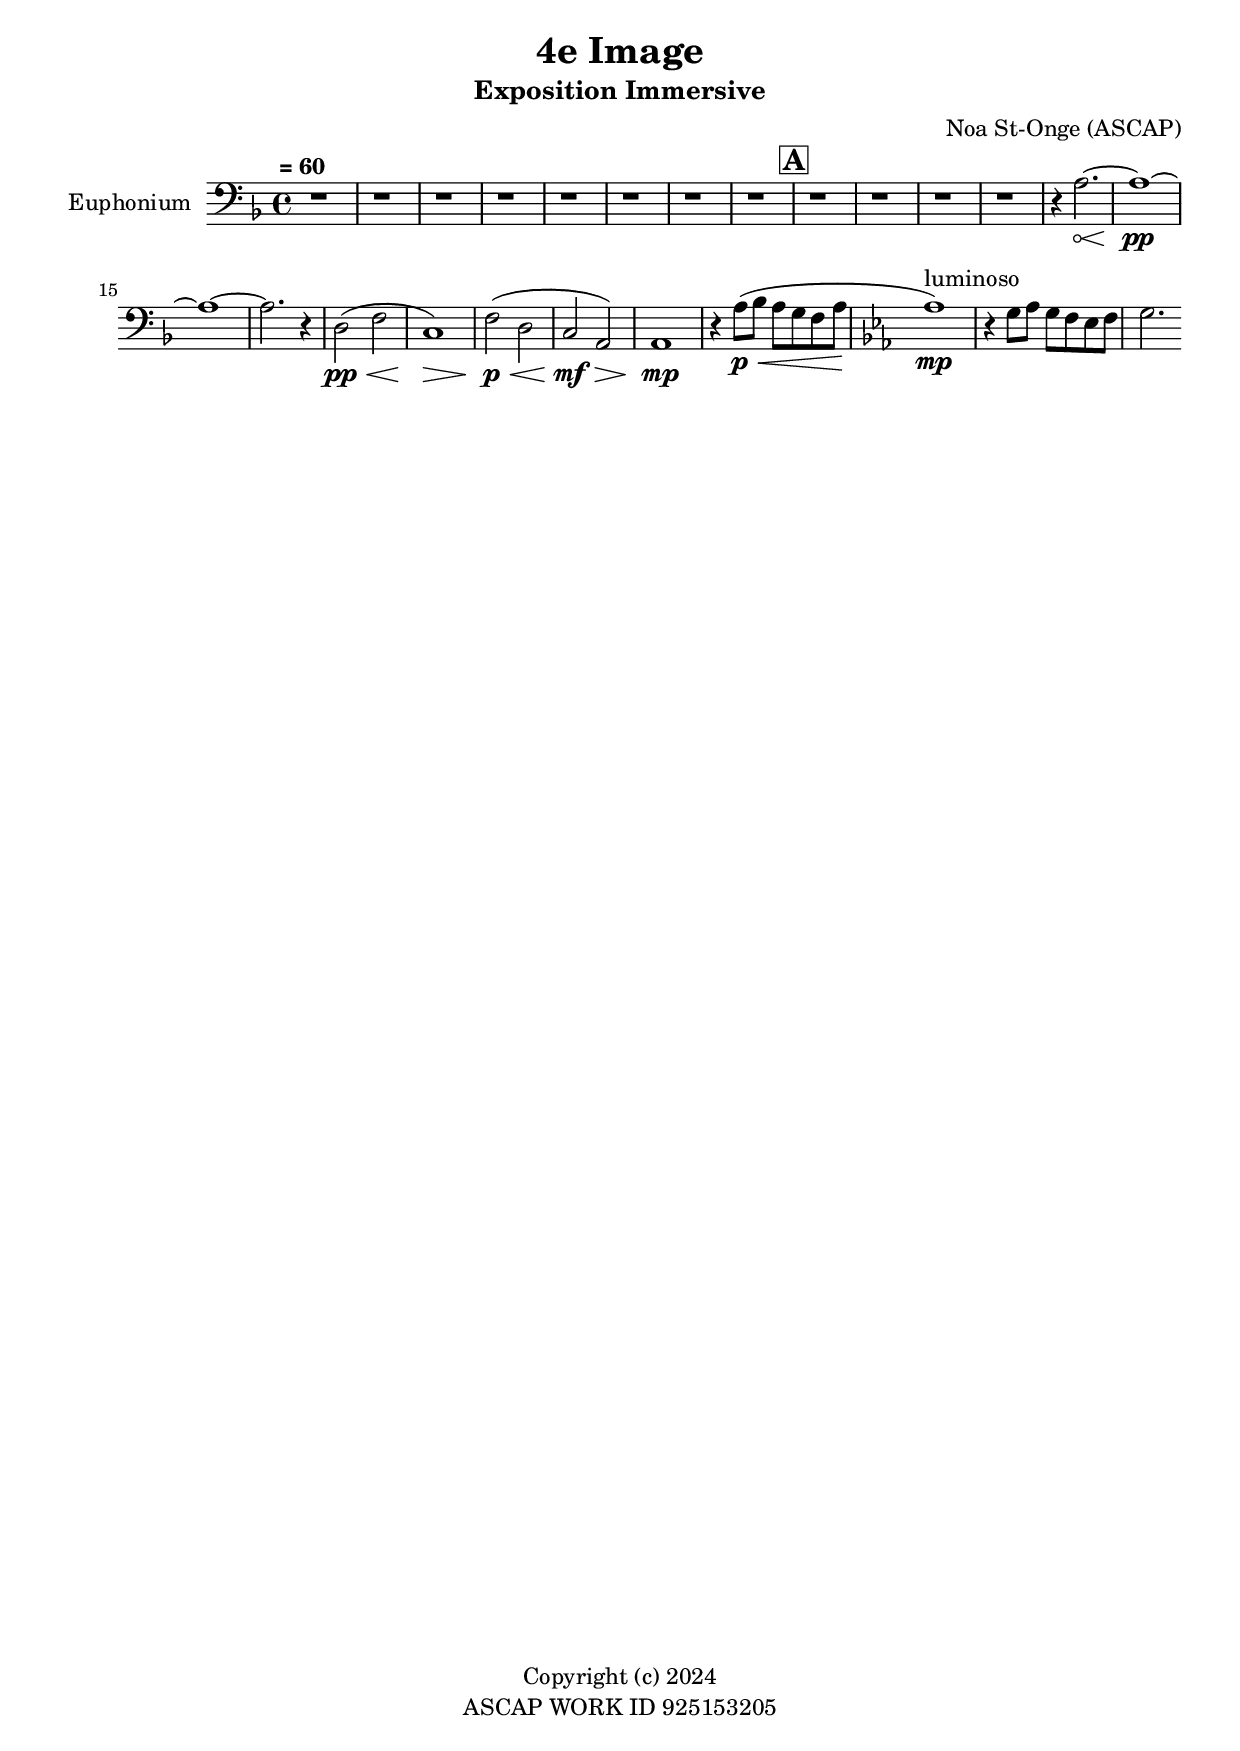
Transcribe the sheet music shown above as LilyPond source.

euphonium = \relative c {
  \time 4/4
  \tempo " = 60"
  \key f \major

  \set Score.rehearsalMarkFormatter = #format-mark-box-alphabet

  \repeat unfold 8 { r1 } \mark \default
  \repeat unfold 4 { r1 } r4

  \once \override Hairpin.circled-tip = ##t
  a'2.\< ~ a1\!\pp ~ a1 ~ a2. r4

  d,2\pp\<( f2 c1)\>
  f2\!\p\<( d2 c2\!\mf\> a2) a1\!\mp

  r4 a'8(\<\p bes a g f a
  \key ees \major
  aes1\!\mp^"luminoso")

  r4 g8 aes g f ees f g2.
}

euphoniumPart = \new Staff \with {
  instrumentName = "Euphonium"
  shortInstrumentName = "Euph."
  midiInstrument = "tuba"
} { \clef bass \euphonium }

euphoniumBookPart = \new Staff \with {
  instrumentName = "Euphonium"
  shortInstrumentName = ""
  midiInstrument = "tuba"
} { \clef bass \euphonium }

\book {
  \bookOutputName "Euphonium"
  \header {
  title = "4e Image"
  subtitle = "Exposition Immersive"
  composer = "Noa St-Onge (ASCAP)"
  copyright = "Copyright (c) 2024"
  % Remove default LilyPond tagline
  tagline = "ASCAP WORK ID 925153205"
}
  \score {
    <<
      \euphoniumBookPart
    >>
    \layout {
      indent = 25
      short-indent = 10
    }

    \midi {
      \tempo 4=60
    }
  }
}